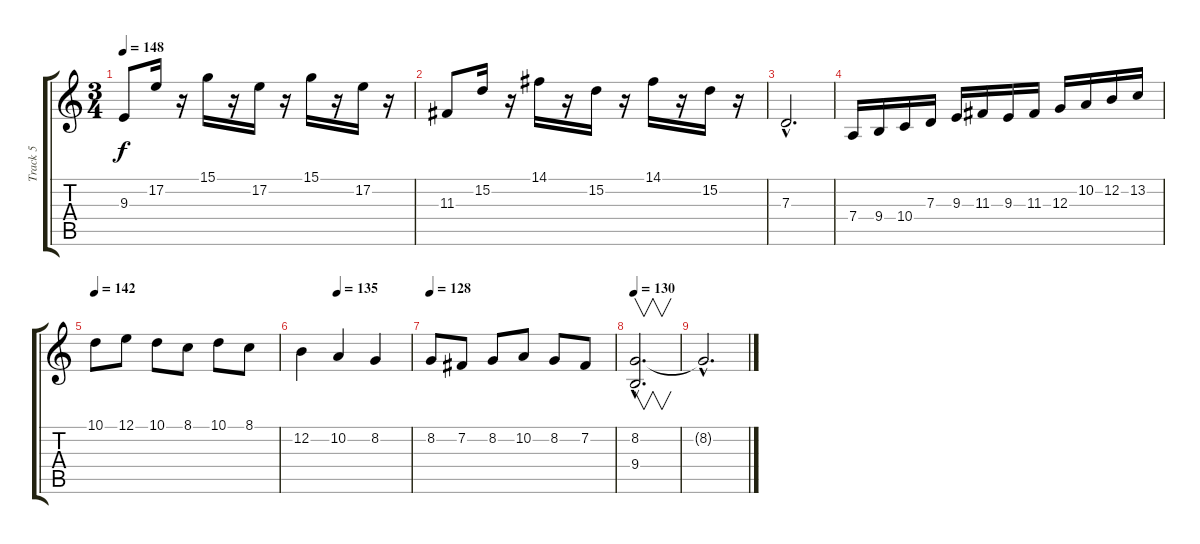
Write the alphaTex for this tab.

\track ("Track 5" "Track 5") {instrument violin}
\staff {score tabs}
\tuning (E4 B3 G3 D3 A2 E2) {hide}
\ts (3 4)
\tempo 148
\clef g2
\ks c
9.3.8{dy f} 17.2.16 r.16 15.1.16 r.16 17.2.16 r.16 15.1.16 r.16 17.2.16 r.16 |
11.3.8 15.2.16 r.16 14.1.16 r.16 15.2.16 r.16 14.1.16 r.16 15.2.16 r.16 |
7.3{hac}.2{d} |
7.4.16{volume 16} 9.4.16 10.4.16 7.3.16 9.3.16 11.3.16 9.3.16 11.3.16 12.3.16 10.2.16 12.2.16 13.2.16 |
\tempo 142
10.1.8{volume 13} 12.1.8 10.1.8 8.1.8 10.1.8 8.1.8 |
\tempo (135 0.3333333333333333)
12.2.4 10.2.4 8.2.4 |
\tempo 128
8.2.8 7.2.8 8.2.8 10.2.8 8.2.8 7.2.8 |
\tempo 130
(8.2{hac} 9.4{hac}).2{v d} |
8.2{hac t}.2{d}
